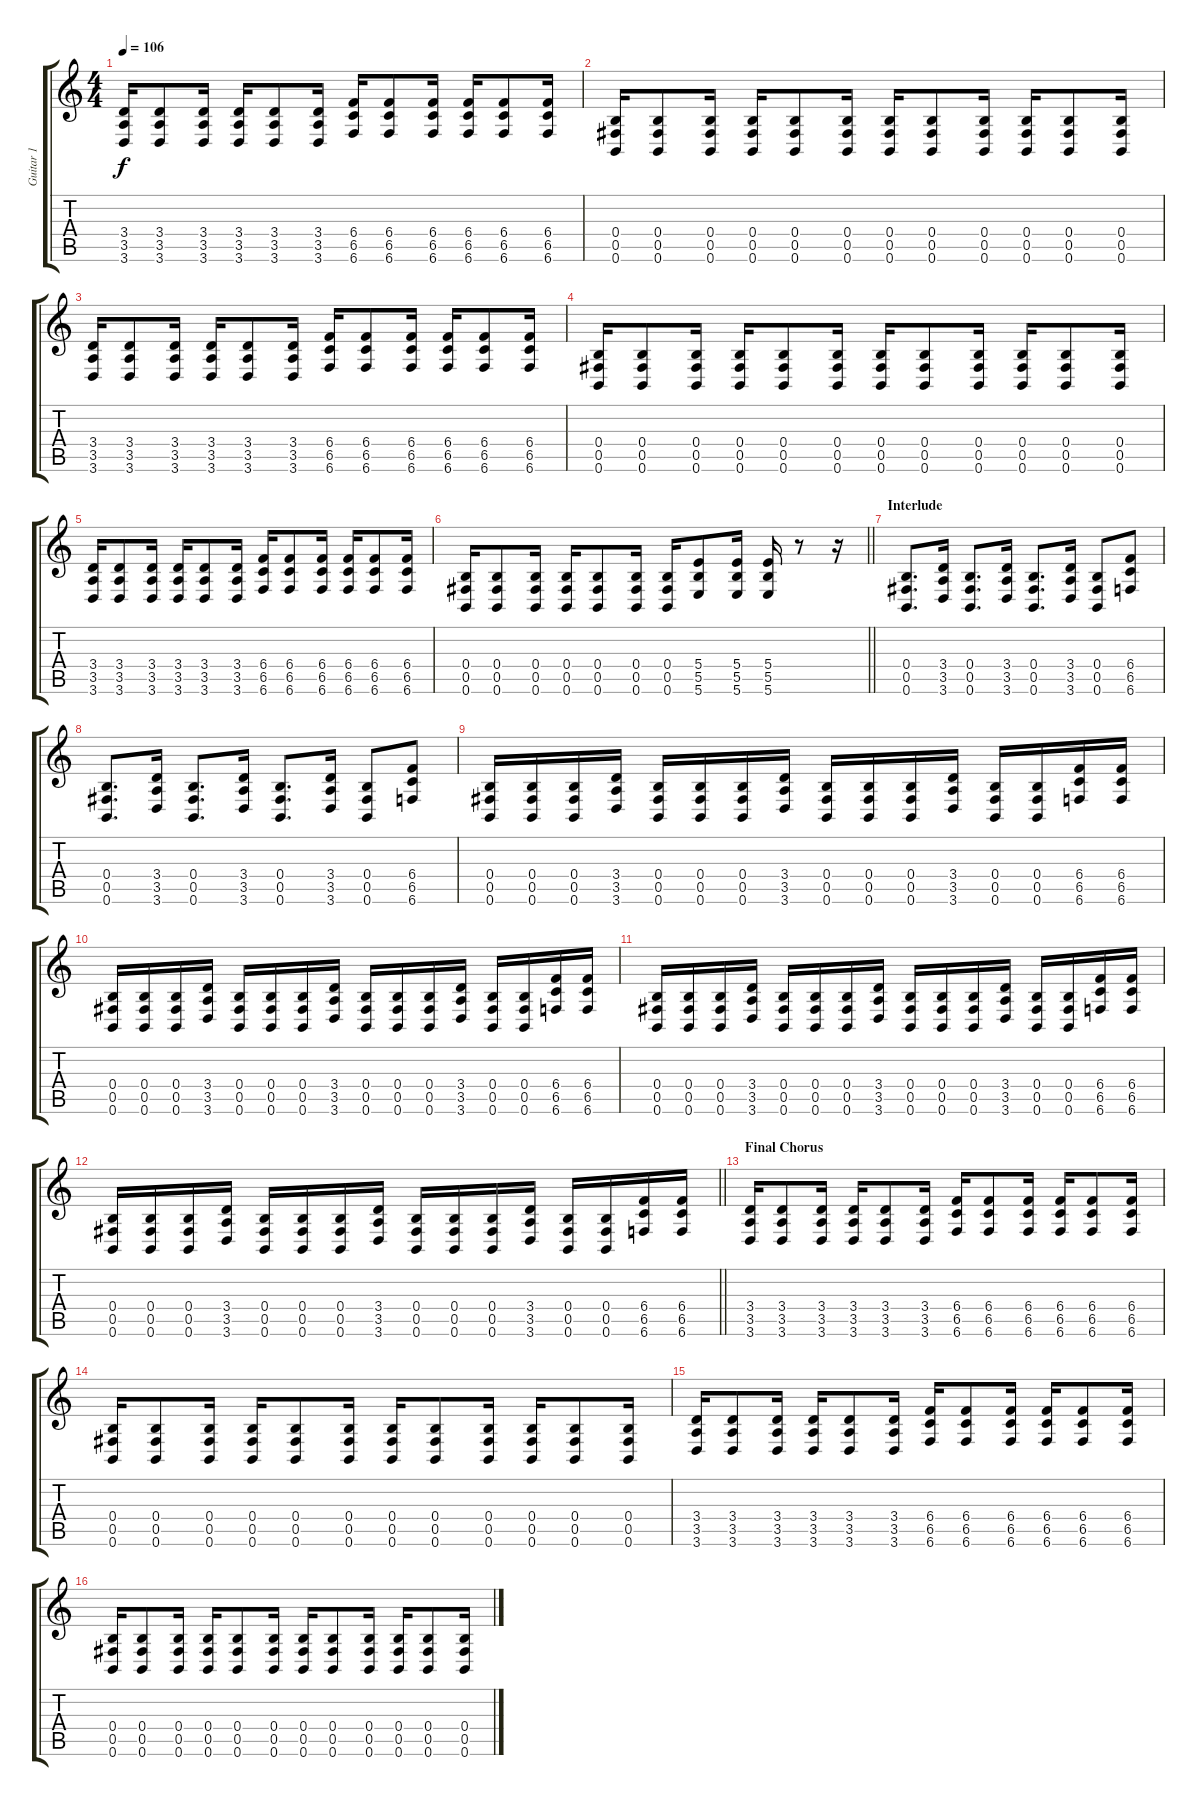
\track ("Guitar 1" "Guitar 1") {instrument distortionguitar}
\staff {score tabs}
\tuning (Db4 Ab3 E3 B2 Gb2 B1) {hide}
\ts (4 4)
\tempo 106
\clef g2
\ks c
(3.4 3.5 3.6).16{dy f} (3.4 3.5 3.6).8 (3.4 3.5 3.6).16 (3.4 3.5 3.6).16 (3.4 3.5 3.6).8 (3.4 3.5 3.6).16 (6.4 6.5 6.6).16 (6.4 6.5 6.6).8 (6.4 6.5 6.6).16 (6.4 6.5 6.6).16 (6.4 6.5 6.6).8 (6.4 6.5 6.6).16 |
(0.4 0.5 0.6).16 (0.4 0.5 0.6).8 (0.4 0.5 0.6).16 (0.4 0.5 0.6).16 (0.4 0.5 0.6).8 (0.4 0.5 0.6).16 (0.4 0.5 0.6).16 (0.4 0.5 0.6).8 (0.4 0.5 0.6).16 (0.4 0.5 0.6).16 (0.4 0.5 0.6).8 (0.4 0.5 0.6).16 |
(3.4 3.5 3.6).16 (3.4 3.5 3.6).8 (3.4 3.5 3.6).16 (3.4 3.5 3.6).16 (3.4 3.5 3.6).8 (3.4 3.5 3.6).16 (6.4 6.5 6.6).16 (6.4 6.5 6.6).8 (6.4 6.5 6.6).16 (6.4 6.5 6.6).16 (6.4 6.5 6.6).8 (6.4 6.5 6.6).16 |
(0.4 0.5 0.6).16 (0.4 0.5 0.6).8 (0.4 0.5 0.6).16 (0.4 0.5 0.6).16 (0.4 0.5 0.6).8 (0.4 0.5 0.6).16 (0.4 0.5 0.6).16 (0.4 0.5 0.6).8 (0.4 0.5 0.6).16 (0.4 0.5 0.6).16 (0.4 0.5 0.6).8 (0.4 0.5 0.6).16 |
(3.4 3.5 3.6).16 (3.4 3.5 3.6).8 (3.4 3.5 3.6).16 (3.4 3.5 3.6).16 (3.4 3.5 3.6).8 (3.4 3.5 3.6).16 (6.4 6.5 6.6).16 (6.4 6.5 6.6).8 (6.4 6.5 6.6).16 (6.4 6.5 6.6).16 (6.4 6.5 6.6).8 (6.4 6.5 6.6).16 |
\barLineRight lightlight
(0.4 0.5 0.6).16 (0.4 0.5 0.6).8 (0.4 0.5 0.6).16 (0.4 0.5 0.6).16 (0.4 0.5 0.6).8 (0.4 0.5 0.6).16 (0.4 0.5 0.6).16 (5.4 5.5 5.6).8 (5.4 5.5 5.6).16 (5.4 5.5 5.6).16 r.8 r.16 |
\section ("" "Interlude")
(0.4 0.5 0.6).8{d} (3.4 3.5 3.6).16 (0.4 0.5 0.6).8{d} (3.4 3.5 3.6).16 (0.4 0.5 0.6).8{d} (3.4 3.5 3.6).16 (0.4 0.5 0.6).8 (6.4 6.5 6.6).8 |
(0.4 0.5 0.6).8{d} (3.4 3.5 3.6).16 (0.4 0.5 0.6).8{d} (3.4 3.5 3.6).16 (0.4 0.5 0.6).8{d} (3.4 3.5 3.6).16 (0.4 0.5 0.6).8 (6.4 6.5 6.6).8 |
(0.4 0.5 0.6).16 (0.4 0.5 0.6).16 (0.4 0.5 0.6).16 (3.4 3.5 3.6).16 (0.4 0.5 0.6).16 (0.4 0.5 0.6).16 (0.4 0.5 0.6).16 (3.4 3.5 3.6).16 (0.4 0.5 0.6).16 (0.4 0.5 0.6).16 (0.4 0.5 0.6).16 (3.4 3.5 3.6).16 (0.4 0.5 0.6).16 (0.4 0.5 0.6).16 (6.4 6.5 6.6).16 (6.4 6.5 6.6).16 |
(0.4 0.5 0.6).16 (0.4 0.5 0.6).16 (0.4 0.5 0.6).16 (3.4 3.5 3.6).16 (0.4 0.5 0.6).16 (0.4 0.5 0.6).16 (0.4 0.5 0.6).16 (3.4 3.5 3.6).16 (0.4 0.5 0.6).16 (0.4 0.5 0.6).16 (0.4 0.5 0.6).16 (3.4 3.5 3.6).16 (0.4 0.5 0.6).16 (0.4 0.5 0.6).16 (6.4 6.5 6.6).16 (6.4 6.5 6.6).16 |
(0.4 0.5 0.6).16 (0.4 0.5 0.6).16 (0.4 0.5 0.6).16 (3.4 3.5 3.6).16 (0.4 0.5 0.6).16 (0.4 0.5 0.6).16 (0.4 0.5 0.6).16 (3.4 3.5 3.6).16 (0.4 0.5 0.6).16 (0.4 0.5 0.6).16 (0.4 0.5 0.6).16 (3.4 3.5 3.6).16 (0.4 0.5 0.6).16 (0.4 0.5 0.6).16 (6.4 6.5 6.6).16 (6.4 6.5 6.6).16 |
\barLineRight lightlight
(0.4 0.5 0.6).16 (0.4 0.5 0.6).16 (0.4 0.5 0.6).16 (3.4 3.5 3.6).16 (0.4 0.5 0.6).16 (0.4 0.5 0.6).16 (0.4 0.5 0.6).16 (3.4 3.5 3.6).16 (0.4 0.5 0.6).16 (0.4 0.5 0.6).16 (0.4 0.5 0.6).16 (3.4 3.5 3.6).16 (0.4 0.5 0.6).16 (0.4 0.5 0.6).16 (6.4 6.5 6.6).16 (6.4 6.5 6.6).16 |
\section ("" "Final Chorus")
(3.4 3.5 3.6).16 (3.4 3.5 3.6).8 (3.4 3.5 3.6).16 (3.4 3.5 3.6).16 (3.4 3.5 3.6).8 (3.4 3.5 3.6).16 (6.4 6.5 6.6).16 (6.4 6.5 6.6).8 (6.4 6.5 6.6).16 (6.4 6.5 6.6).16 (6.4 6.5 6.6).8 (6.4 6.5 6.6).16 |
(0.4 0.5 0.6).16 (0.4 0.5 0.6).8 (0.4 0.5 0.6).16 (0.4 0.5 0.6).16 (0.4 0.5 0.6).8 (0.4 0.5 0.6).16 (0.4 0.5 0.6).16 (0.4 0.5 0.6).8 (0.4 0.5 0.6).16 (0.4 0.5 0.6).16 (0.4 0.5 0.6).8 (0.4 0.5 0.6).16 |
(3.4 3.5 3.6).16 (3.4 3.5 3.6).8 (3.4 3.5 3.6).16 (3.4 3.5 3.6).16 (3.4 3.5 3.6).8 (3.4 3.5 3.6).16 (6.4 6.5 6.6).16 (6.4 6.5 6.6).8 (6.4 6.5 6.6).16 (6.4 6.5 6.6).16 (6.4 6.5 6.6).8 (6.4 6.5 6.6).16 |
(0.4 0.5 0.6).16 (0.4 0.5 0.6).8 (0.4 0.5 0.6).16 (0.4 0.5 0.6).16 (0.4 0.5 0.6).8 (0.4 0.5 0.6).16 (0.4 0.5 0.6).16 (0.4 0.5 0.6).8 (0.4 0.5 0.6).16 (0.4 0.5 0.6).16 (0.4 0.5 0.6).8 (0.4 0.5 0.6).16
